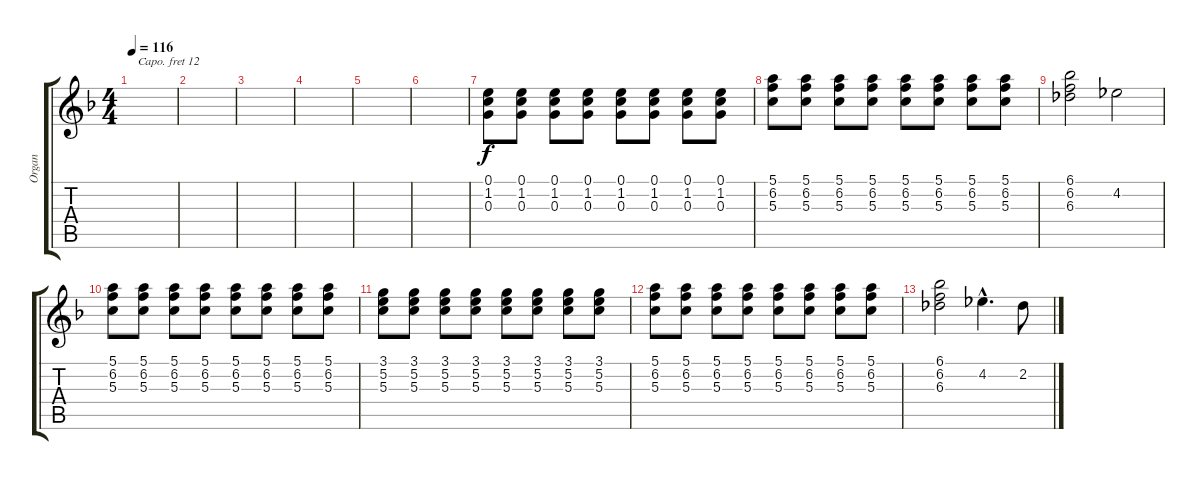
\track ("Organ" "Organ") {instrument drawbarorgan}
\staff {score tabs}
\capo 12
\tuning (E4 B3 G3 D3 A2 E2) {hide}
\ts (4 4)
\tempo 116
\clef g2
\ks dminor
|
|
|
|
|
|
(0.1 1.2 0.3).8 (0.1 1.2 0.3).8 (0.1 1.2 0.3).8 (0.1 1.2 0.3).8 (0.1 1.2 0.3).8 (0.1 1.2 0.3).8 (0.1 1.2 0.3).8 (0.1 1.2 0.3).8 |
(5.1 6.2 5.3).8 (5.1 6.2 5.3).8 (5.1 6.2 5.3).8 (5.1 6.2 5.3).8 (5.1 6.2 5.3).8 (5.1 6.2 5.3).8 (5.1 6.2 5.3).8 (5.1 6.2 5.3).8 |
(6.1 6.2 6.3).2 4.2.2 |
(5.1 6.2 5.3).8 (5.1 6.2 5.3).8 (5.1 6.2 5.3).8 (5.1 6.2 5.3).8 (5.1 6.2 5.3).8 (5.1 6.2 5.3).8 (5.1 6.2 5.3).8 (5.1 6.2 5.3).8 |
(3.1 5.2 5.3).8 (3.1 5.2 5.3).8 (3.1 5.2 5.3).8 (3.1 5.2 5.3).8 (3.1 5.2 5.3).8 (3.1 5.2 5.3).8 (3.1 5.2 5.3).8 (3.1 5.2 5.3).8 |
(5.1 6.2 5.3).8 (5.1 6.2 5.3).8 (5.1 6.2 5.3).8 (5.1 6.2 5.3).8 (5.1 6.2 5.3).8 (5.1 6.2 5.3).8 (5.1 6.2 5.3).8 (5.1 6.2 5.3).8 |
(6.1 6.2 6.3).2 4.2{hac}.4{d} 2.2.8
